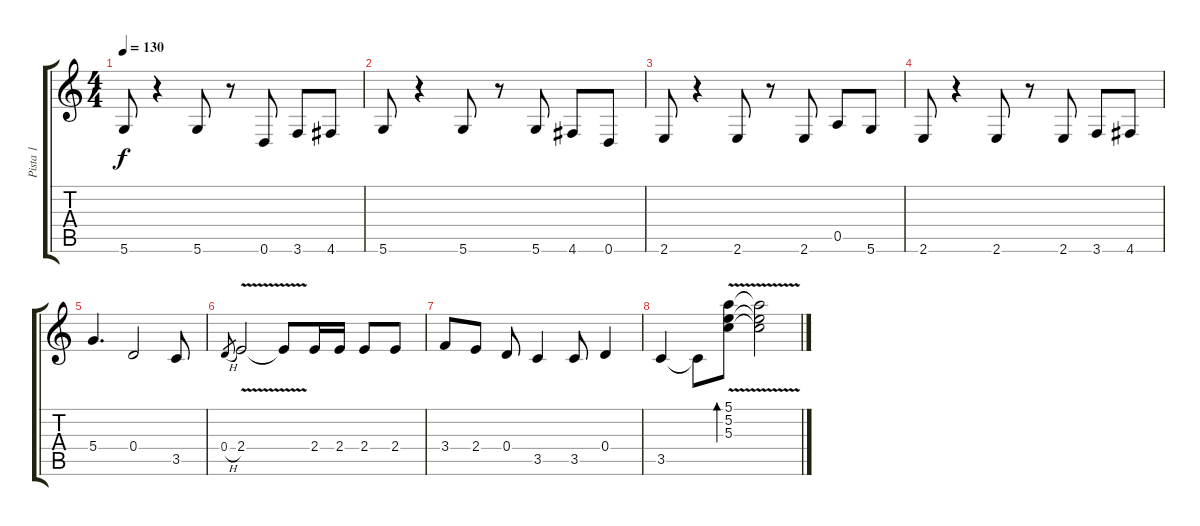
\track ("Pista 1" "Pista 1") {instrument acousticguitarsteel}
\staff {score tabs}
\tuning (E4 B3 G3 D3 A2 D2) {hide}
\ts (4 4)
\tempo 130
\clef g2
\ks c
5.6.8{dy f} r.4 5.6.8 r.8 0.6.8 3.6.8 4.6.8 |
5.6.8 r.4 5.6.8 r.8 5.6.8 4.6.8 0.6.8 |
2.6.8 r.4 2.6.8 r.8 2.6.8 0.5.8 5.6.8 |
2.6.8 r.4 2.6.8 r.8 2.6.8 3.6.8 4.6.8 |
5.4.4{d} 0.4.2 3.5.8 |
0.4{h}.8{gr} 2.4{v}.2 2.4{t}.8 2.4.16 2.4.16 2.4.8 2.4.8 |
3.4.8 2.4.8 0.4.8 3.5.4 3.5.8 0.4.4 |
3.5.4 3.5{t}.8 (5.1{v} 5.2{v} 5.3{v}).8{bd 60} (5.1{t} 5.2{t} 5.3{t}).2
